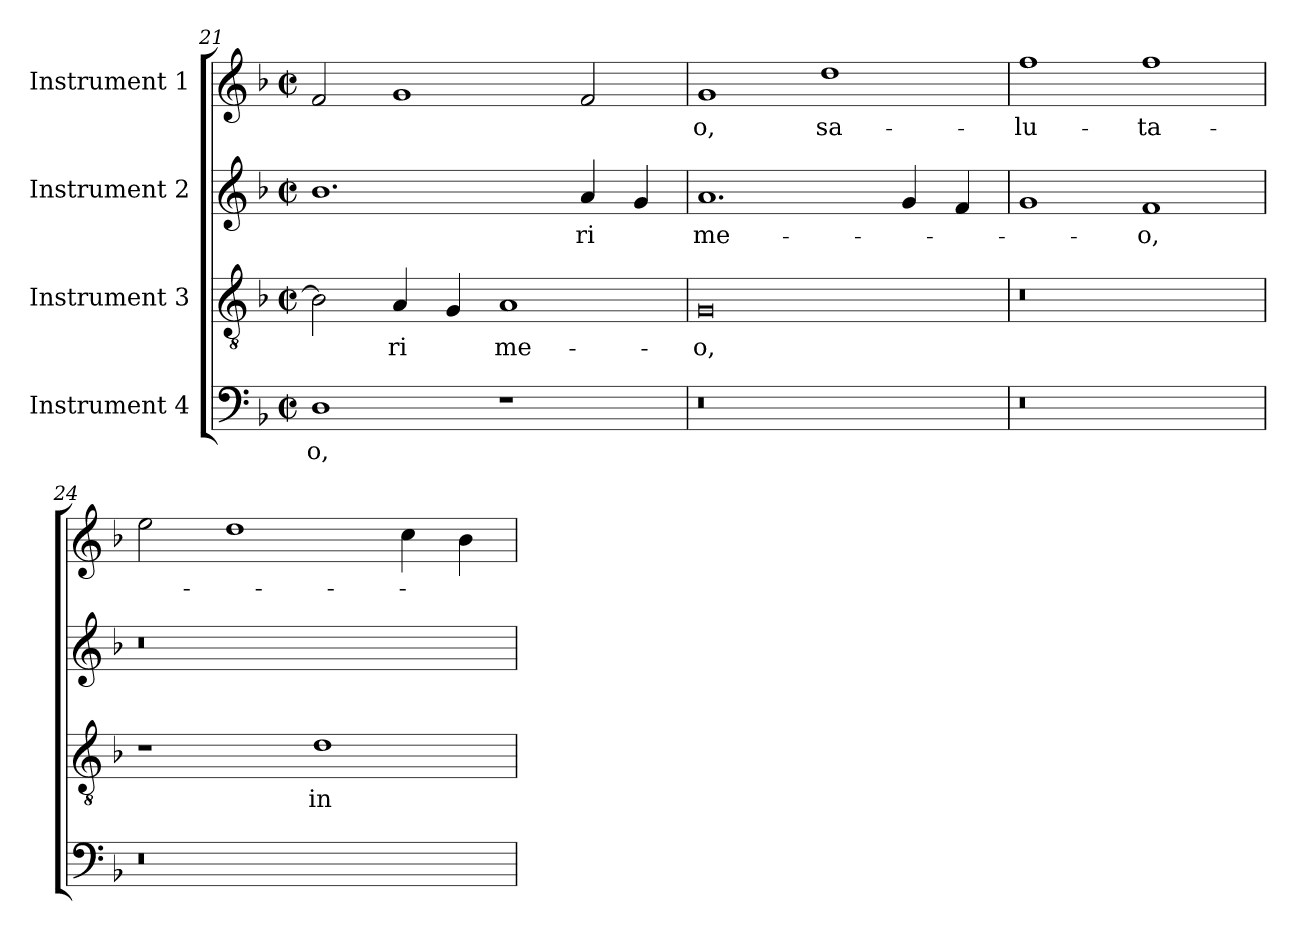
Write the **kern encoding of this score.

**kern	**text	**kern	**text	**kern	**text	**kern	**text
*part4	*part4	*part3	*part3	*part2	*part2	*part1	*part1
*staff4	*staff4	*staff3	*staff3	*staff2	*staff2	*staff1	*staff1
*I"Instrument 4	*	*I"Instrument 3	*	*I"Instrument 2	*	*I"Instrument 1	*
*clefF4	*	*clefGv2	*	*clefG2	*	*clefG2	*
*k[b-]	*	*k[b-]	*	*k[b-]	*	*k[b-]	*
*F:	*	*F:	*	*F:	*	*F:	*
*M2/2	*	*M2/2	*	*M2/2	*	*M2/2	*
*met(c|)	*	*met(c|)	*	*met(c|)	*	*met(c|)	*
=21	=21	=21	=21	=21	=21	=21	=21
!	!LO:LY:b:cj	!	!	!	!	!	!
1D	-o,	2B-\]	.	1.b-	.	2f/	.
!	!	!	!LO:LY:b:cj	!	!	!	!
.	.	4A/	-ri	.	.	1g	.
.	.	4G/	.	.	.	.	.
!	!	!	!LO:LY:b:cj	!	!	!	!
1r	.	1A	me-	.	.	.	.
!	!	!	!	!	!LO:LY:b:cj	!	!
.	.	.	.	4a/	-ri	2f/	.
.	.	.	.	4g/	.	.	.
=22	=22	=22	=22	=22	=22	=22	=22
!	!	!	!LO:LY:b:cj	!	!LO:LY:b:cj	!	!LO:LY:b:cj
0r	.	0G	-o,	1.a	me-	1g	-o,
!	!	!	!	!	!	!	!LO:LY:b:cj
.	.	.	.	.	.	1dd	sa-
.	.	.	.	4g/	.	.	.
.	.	.	.	4f/	.	.	.
=23	=23	=23	=23	=23	=23	=23	=23
!	!	!	!	!	!	!	!LO:LY:b:cj
0r	.	0r	.	1g	.	1ff	-lu-
!	!	!	!	!	!LO:LY:b:cj	!	!LO:LY:b:cj
.	.	.	.	1f	-o,	1ff	-ta-
=24	=24	=24	=24	=24	=24	=24	=24
0r	.	1r	.	0r	.	2ee\	.
.	.	.	.	.	.	1dd	.
!	!	!	!LO:LY:b:cj	!	!	!	!
.	.	1d	in	.	.	.	.
.	.	.	.	.	.	4cc\	.
.	.	.	.	.	.	4b-\	.
=	=	=	=	=	=	=	=
*-	*-	*-	*-	*-	*-	*-	*-
